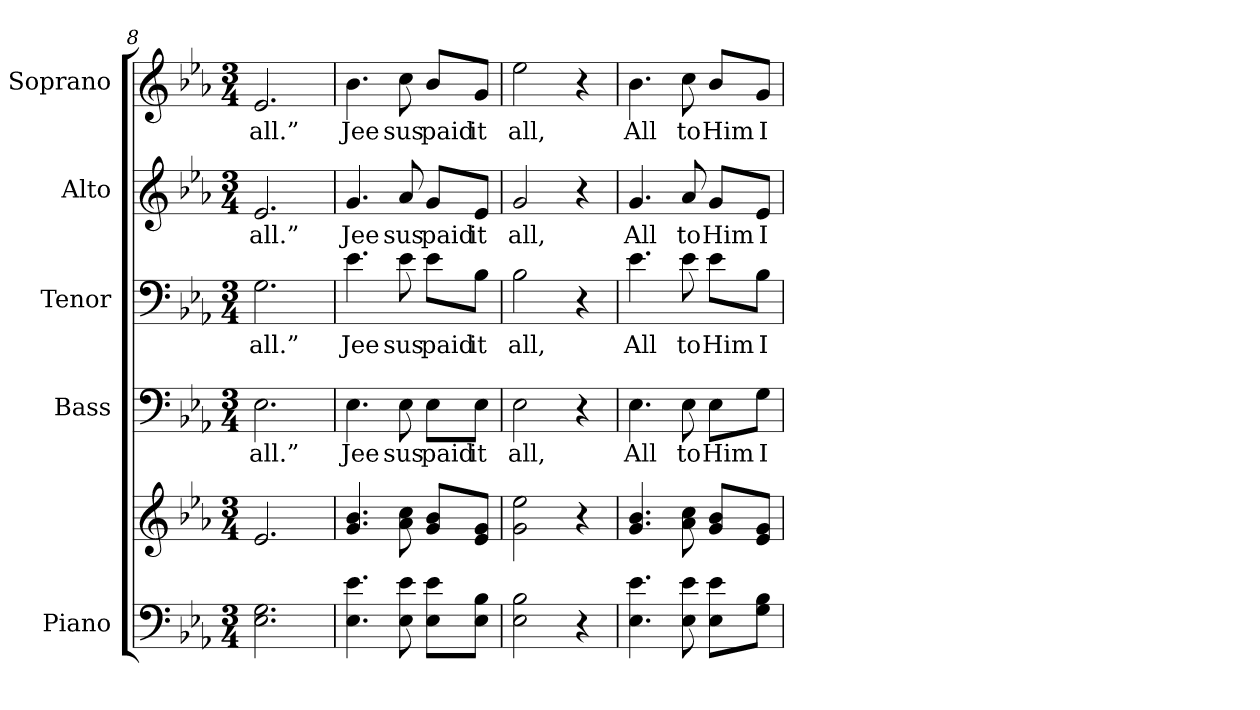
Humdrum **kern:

**kern	**kern	**kern	**text	**kern	**text	**kern	**text	**kern	**text
*part5	*part5	*part4	*part4	*part3	*part3	*part2	*part2	*part1	*part1
*staff6	*staff5	*staff4	*staff4	*staff3	*staff3	*staff2	*staff2	*staff1	*staff1
*I"Piano	*	*I"Bass	*	*I"Tenor	*	*I"Alto	*	*I"Soprano	*
*I'Pno.	*	*I'B.	*	*I'T.	*	*I'A.	*	*I'S.	*
*clefF4	*clefG2	*clefF4	*	*clefF4	*	*clefG2	*	*clefG2	*
*k[b-e-a-]	*k[b-e-a-]	*k[b-e-a-]	*	*k[b-e-a-]	*	*k[b-e-a-]	*	*k[b-e-a-]	*
*E-:	*E-:	*E-:	*	*E-:	*	*E-:	*	*E-:	*
*M3/4	*M3/4	*M3/4	*	*M3/4	*	*M3/4	*	*M3/4	*
=8	=8	=8	=8	=8	=8	=8	=8	=8	=8
!	!	!	!LO:LY:b:color=#000000	!	!	!	!	!	!
!	!	!	!	!	!LO:LY:b:color=#000000	!	!	!	!
!	!	!	!	!	!	!	!LO:LY:b:color=#000000	!	!
!	!	!	!	!	!	!	!	!	!LO:LY:b:color=#000000
2.E-i\ 2.Gi	2.e-i/	2.E-i\	all.”	2.Gi\	all.”	2.e-i/	all.”	2.e-i/	all.”
!!LO:PB:g=z
=9	=9	=9	=9	=9	=9	=9	=9	=9	=9
!	!	!	!LO:LY:b:color=#000000	!	!	!	!	!	!
!	!	!	!	!	!LO:LY:b:color=#000000	!	!	!	!
!	!	!	!	!	!	!	!LO:LY:b:color=#000000	!	!
!	!	!	!	!	!	!	!	!	!LO:LY:b:color=#000000
4.E-i\ 4.e-i	4.gi/ 4.b-i	4.E-i\	Jee	4.e-i\	Jee	4.gi/	Jee	4.b-i\	Jee
!	!	!	!LO:LY:b:color=#000000	!	!	!	!	!	!
!	!	!	!	!	!LO:LY:b:color=#000000	!	!	!	!
!	!	!	!	!	!	!	!LO:LY:b:color=#000000	!	!
!	!	!	!	!	!	!	!	!	!LO:LY:b:color=#000000
8E-i\ 8e-i	8a-i\ 8cci	8E-i\	sus	8e-i\	sus	8a-i/	sus	8cci\	sus
!	!	!	!LO:LY:b:color=#000000	!	!	!	!	!	!
!	!	!	!	!	!LO:LY:b:color=#000000	!	!	!	!
!	!	!	!	!	!	!	!LO:LY:b:color=#000000	!	!
!	!	!	!	!	!	!	!	!	!LO:LY:b:color=#000000
8E-i\ 8e-i\L	8gi/ 8b-i/L	8E-i\L	paid	8e-i\L	paid	8gi/L	paid	8b-i/L	paid
!	!	!	!LO:LY:b:color=#000000	!	!	!	!	!	!
!	!	!	!	!	!LO:LY:b:color=#000000	!	!	!	!
!	!	!	!	!	!	!	!LO:LY:b:color=#000000	!	!
!	!	!	!	!	!	!	!	!	!LO:LY:b:color=#000000
8E-i\ 8B-i\J	8e-i/ 8gi/J	8E-i\J	it	8B-i\J	it	8e-i/J	it	8gi/J	it
=10	=10	=10	=10	=10	=10	=10	=10	=10	=10
!	!	!	!LO:LY:b:color=#000000	!	!	!	!	!	!
!	!	!	!	!	!LO:LY:b:color=#000000	!	!	!	!
!	!	!	!	!	!	!	!LO:LY:b:color=#000000	!	!
!	!	!	!	!	!	!	!	!	!LO:LY:b:color=#000000
2E-i\ 2B-i	2gi\ 2ee-i	2E-i\	all,	2B-i\	all,	2gi/	all,	2ee-i\	all,
4r	4r	4r	.	4r	.	4r	.	4r	.
=11	=11	=11	=11	=11	=11	=11	=11	=11	=11
!	!	!	!LO:LY:b:color=#000000	!	!	!	!	!	!
!	!	!	!	!	!LO:LY:b:color=#000000	!	!	!	!
!	!	!	!	!	!	!	!LO:LY:b:color=#000000	!	!
!	!	!	!	!	!	!	!	!	!LO:LY:b:color=#000000
4.E-i\ 4.e-i	4.gi/ 4.b-i	4.E-i\	All	4.e-i\	All	4.gi/	All	4.b-i\	All
!	!	!	!LO:LY:b:color=#000000	!	!	!	!	!	!
!	!	!	!	!	!LO:LY:b:color=#000000	!	!	!	!
!	!	!	!	!	!	!	!LO:LY:b:color=#000000	!	!
!	!	!	!	!	!	!	!	!	!LO:LY:b:color=#000000
8E-i\ 8e-i	8a-i\ 8cci	8E-i\	to	8e-i\	to	8a-i/	to	8cci\	to
!	!	!	!LO:LY:b:color=#000000	!	!	!	!	!	!
!	!	!	!	!	!LO:LY:b:color=#000000	!	!	!	!
!	!	!	!	!	!	!	!LO:LY:b:color=#000000	!	!
!	!	!	!	!	!	!	!	!	!LO:LY:b:color=#000000
8E-i\ 8e-i\L	8gi/ 8b-i/L	8E-i\L	Him	8e-i\L	Him	8gi/L	Him	8b-i/L	Him
!	!	!	!LO:LY:b:color=#000000	!	!	!	!	!	!
!	!	!	!	!	!LO:LY:b:color=#000000	!	!	!	!
!	!	!	!	!	!	!	!LO:LY:b:color=#000000	!	!
!	!	!	!	!	!	!	!	!	!LO:LY:b:color=#000000
8Gi\ 8B-i\J	8e-i/ 8gi/J	8Gi\J	I	8B-i\J	I	8e-i/J	I	8gi/J	I
=	=	=	=	=	=	=	=	=	=
*-	*-	*-	*-	*-	*-	*-	*-	*-	*-
